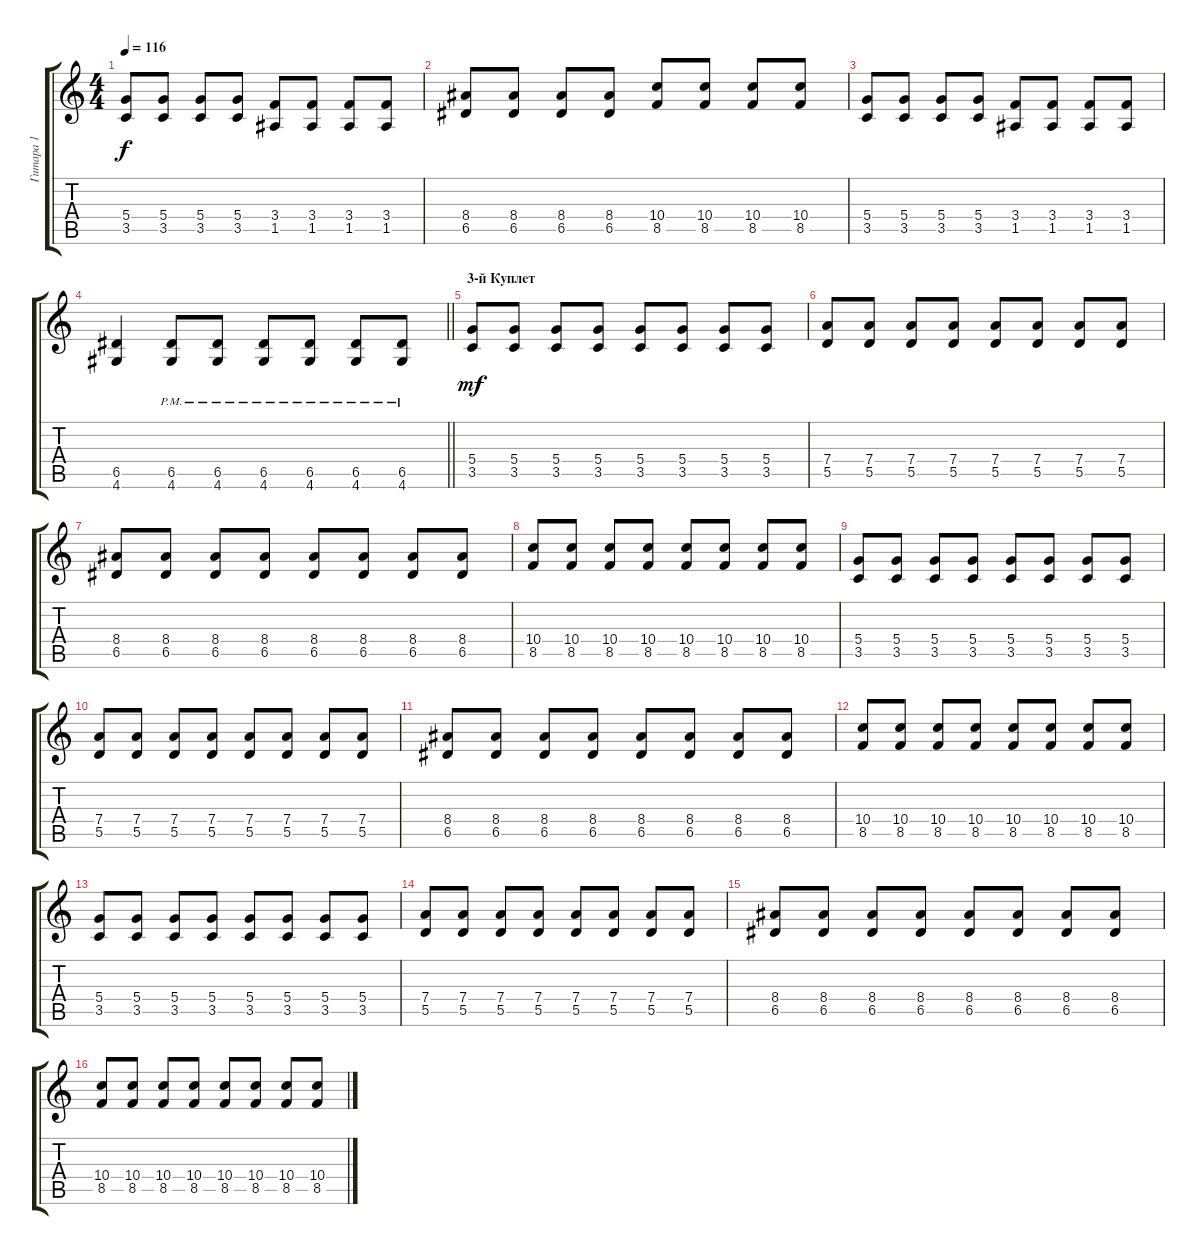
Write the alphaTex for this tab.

\track ("Гитара 1" "Гитара 1") {instrument overdrivenguitar}
\staff {score tabs}
\tuning (E4 B3 G3 D3 A2 E2) {hide}
\ts (4 4)
\tempo 116
\clef g2
\ks c
(5.4 3.5).8{dy f} (5.4 3.5).8 (5.4 3.5).8 (5.4 3.5).8 (3.4 1.5).8 (3.4 1.5).8 (3.4 1.5).8 (3.4 1.5).8 |
(8.4 6.5).8 (8.4 6.5).8 (8.4 6.5).8 (8.4 6.5).8 (10.4 8.5).8 (10.4 8.5).8 (10.4 8.5).8 (10.4 8.5).8 |
(5.4 3.5).8 (5.4 3.5).8 (5.4 3.5).8 (5.4 3.5).8 (3.4 1.5).8 (3.4 1.5).8 (3.4 1.5).8 (3.4 1.5).8 |
\barLineRight lightlight
(6.5 4.6).4 (6.5{pm} 4.6{pm}).8 (6.5{pm} 4.6{pm}).8 (6.5{pm} 4.6{pm}).8 (6.5{pm} 4.6{pm}).8 (6.5{pm} 4.6{pm}).8 (6.5{pm} 4.6{pm}).8 |
\section ("" "3-й Куплет")
(5.4 3.5).8{dy mf volume 11 instrument overdrivenguitar} (5.4 3.5).8 (5.4 3.5).8 (5.4 3.5).8 (5.4 3.5).8 (5.4 3.5).8 (5.4 3.5).8 (5.4 3.5).8 |
(7.4 5.5).8 (7.4 5.5).8 (7.4 5.5).8 (7.4 5.5).8 (7.4 5.5).8 (7.4 5.5).8 (7.4 5.5).8 (7.4 5.5).8 |
(8.4 6.5).8 (8.4 6.5).8 (8.4 6.5).8 (8.4 6.5).8 (8.4 6.5).8 (8.4 6.5).8 (8.4 6.5).8 (8.4 6.5).8 |
(10.4 8.5).8 (10.4 8.5).8 (10.4 8.5).8 (10.4 8.5).8 (10.4 8.5).8 (10.4 8.5).8 (10.4 8.5).8 (10.4 8.5).8 |
(5.4 3.5).8 (5.4 3.5).8 (5.4 3.5).8 (5.4 3.5).8 (5.4 3.5).8 (5.4 3.5).8 (5.4 3.5).8 (5.4 3.5).8 |
(7.4 5.5).8 (7.4 5.5).8 (7.4 5.5).8 (7.4 5.5).8 (7.4 5.5).8 (7.4 5.5).8 (7.4 5.5).8 (7.4 5.5).8 |
(8.4 6.5).8 (8.4 6.5).8 (8.4 6.5).8 (8.4 6.5).8 (8.4 6.5).8 (8.4 6.5).8 (8.4 6.5).8 (8.4 6.5).8 |
(10.4 8.5).8 (10.4 8.5).8 (10.4 8.5).8 (10.4 8.5).8 (10.4 8.5).8 (10.4 8.5).8 (10.4 8.5).8 (10.4 8.5).8 |
(5.4 3.5).8 (5.4 3.5).8 (5.4 3.5).8 (5.4 3.5).8 (5.4 3.5).8 (5.4 3.5).8 (5.4 3.5).8 (5.4 3.5).8 |
(7.4 5.5).8 (7.4 5.5).8 (7.4 5.5).8 (7.4 5.5).8 (7.4 5.5).8 (7.4 5.5).8 (7.4 5.5).8 (7.4 5.5).8 |
(8.4 6.5).8 (8.4 6.5).8 (8.4 6.5).8 (8.4 6.5).8 (8.4 6.5).8 (8.4 6.5).8 (8.4 6.5).8 (8.4 6.5).8 |
(10.4 8.5).8 (10.4 8.5).8 (10.4 8.5).8 (10.4 8.5).8 (10.4 8.5).8 (10.4 8.5).8 (10.4 8.5).8 (10.4 8.5).8
